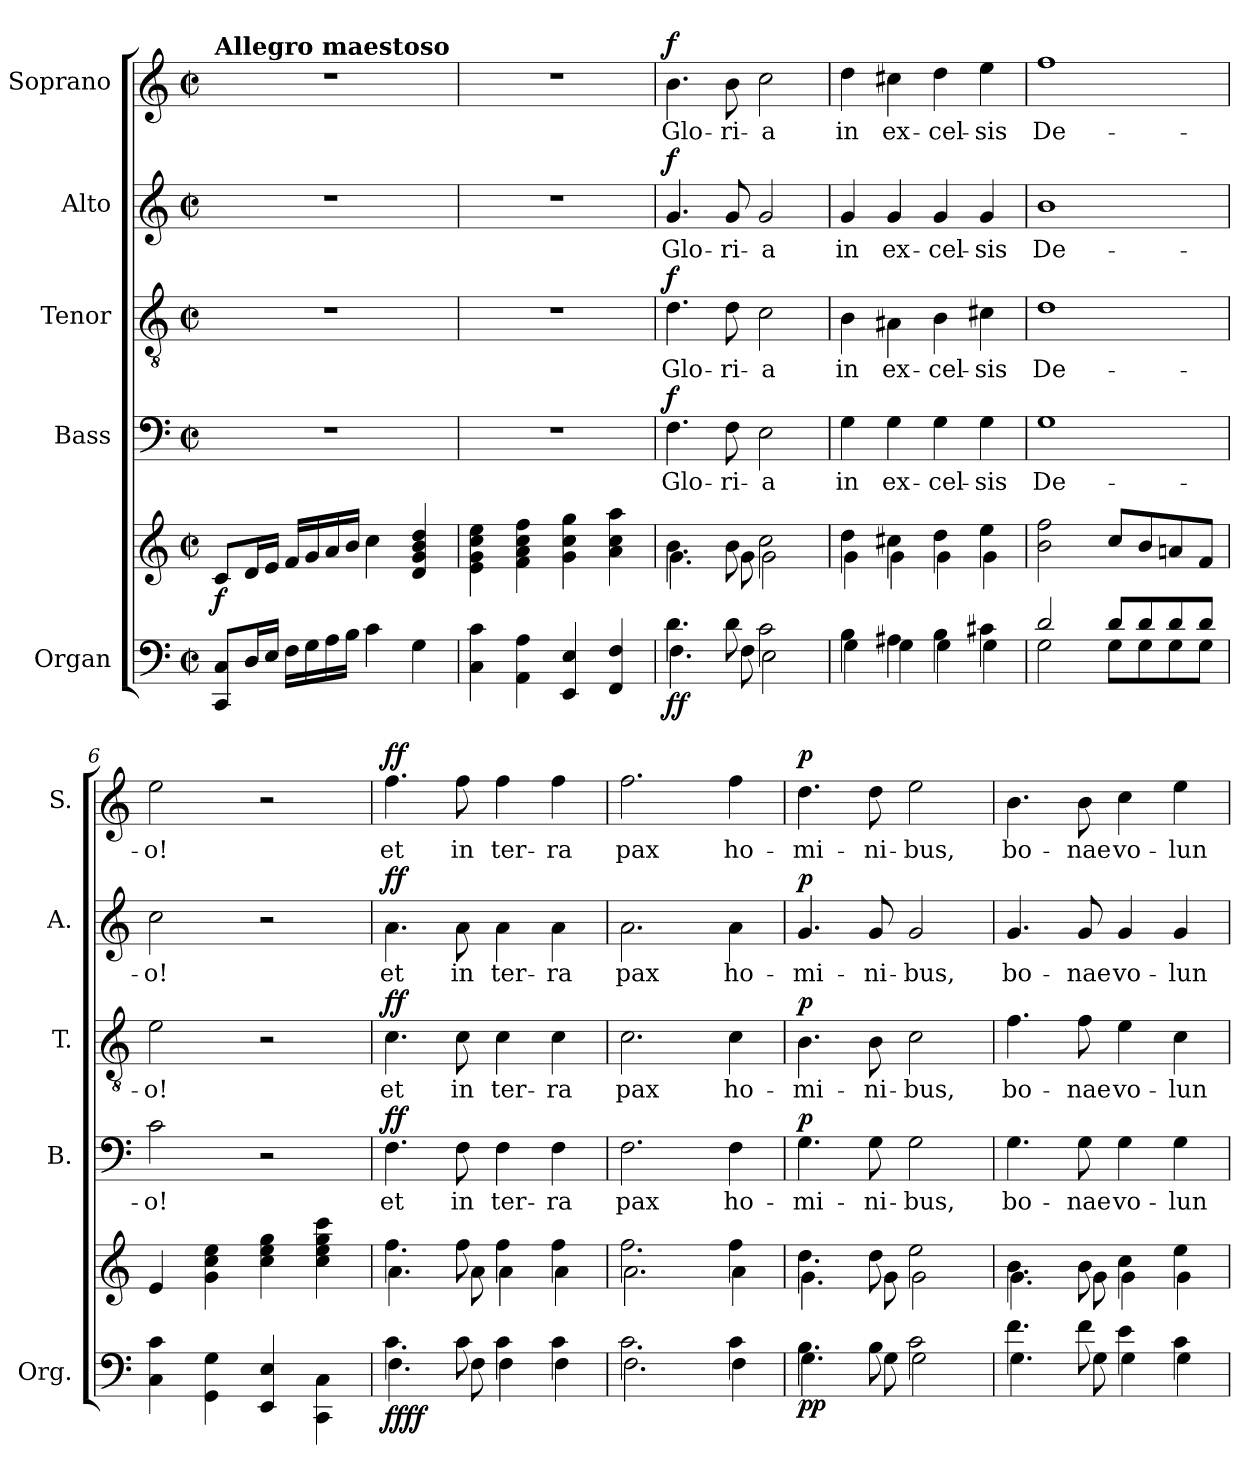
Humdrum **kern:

**kern	**kern	**dynam	**kern	**text	**dynam	**kern	**text	**dynam	**kern	**text	**dynam	**kern	**text	**dynam
*part5	*part5	*part5	*part4	*part4	*part4	*part3	*part3	*part3	*part2	*part2	*part2	*part1	*part1	*part1
*staff6	*staff5	*staff5/6	*staff4	*staff4	*staff4	*staff3	*staff3	*staff3	*staff2	*staff2	*staff2	*staff1	*staff1	*staff1
*I"Organ	*	*	*I"Bass	*	*	*I"Tenor	*	*	*I"Alto	*	*	*I"Soprano	*	*
*I'Org.	*	*	*I'B.	*	*	*I'T.	*	*	*I'A.	*	*	*I'S.	*	*
*clefF4	*clefG2	*	*clefF4	*	*	*clefGv2	*	*	*clefG2	*	*	*clefG2	*	*
*k[]	*k[]	*	*k[]	*	*	*k[]	*	*	*k[]	*	*	*k[]	*	*
*M4/4	*M4/4	*	*M4/4	*	*	*M4/4	*	*	*M4/4	*	*	*M4/4	*	*
*met(c|)	*met(c|)	*	*met(c|)	*	*	*met(c|)	*	*	*met(c|)	*	*	*met(c|)	*	*
=1	=1	=1	=1	=1	=1	=1	=1	=1	=1	=1	=1	=1	=1	=1
!	!	!	!	!	!	!	!	!	!	!	!	!LO:TX:a:B:t=Allegro maestoso	!	!
!	!	!LO:DY:b	!	!	!	!	!	!	!	!	!	!	!	!
8CC/ 8C/L	8c/L	f	1r	.	.	1r	.	.	1r	.	.	1r	.	.
16D/L	16d/L	.	.	.	.	.	.	.	.	.	.	.	.	.
16E/JJ	16e/JJ	.	.	.	.	.	.	.	.	.	.	.	.	.
16F\LL	16f/LL	.	.	.	.	.	.	.	.	.	.	.	.	.
16G\	16g/	.	.	.	.	.	.	.	.	.	.	.	.	.
16A\	16a/	.	.	.	.	.	.	.	.	.	.	.	.	.
16B\JJ	16b/JJ	.	.	.	.	.	.	.	.	.	.	.	.	.
4c\	4cc\	.	.	.	.	.	.	.	.	.	.	.	.	.
4G\	4d/ 4g/ 4b/ 4dd/	.	.	.	.	.	.	.	.	.	.	.	.	.
=2	=2	=2	=2	=2	=2	=2	=2	=2	=2	=2	=2	=2	=2	=2
4C\ 4c\	4e\ 4g\ 4cc\ 4ee\	.	1r	.	.	1r	.	.	1r	.	.	1r	.	.
4AA\ 4A\	4f\ 4a\ 4cc\ 4ff\	.	.	.	.	.	.	.	.	.	.	.	.	.
4EE/ 4E/	4g\ 4cc\ 4gg\	.	.	.	.	.	.	.	.	.	.	.	.	.
4FF/ 4F/	4a\ 4cc\ 4aa\	.	.	.	.	.	.	.	.	.	.	.	.	.
=3	=3	=3	=3	=3	=3	=3	=3	=3	=3	=3	=3	=3	=3	=3
*^	*^	*	*	*	*	*	*	*	*	*	*	*	*	*
!	!	!	!	!LO:DY:b=2	!	!LO:LY:b	!	!	!LO:LY:b	!	!	!LO:LY:b	!	!	!LO:LY:b	!
!	!	!	!	!LO:DY:n=1:b	!	!	!LO:DY:b	!	!	!LO:DY:b	!	!	!LO:DY:b	!	!	!LO:DY:b
4.d\	4.F\	4.b\	4.g\	f f	4.F\	Glo-	f	4.d\	Glo-	f	4.g/	Glo-	f	4.b\	Glo-	f
!	!	!	!	!	!	!LO:LY:b	!	!	!LO:LY:b	!	!	!LO:LY:b	!	!	!LO:LY:b	!
8d\	8F\	8b\	8g\	.	8F\	-ri-	.	8d\	-ri-	.	8g/	-ri-	.	8b\	-ri-	.
!	!	!	!	!	!	!LO:LY:b	!	!	!LO:LY:b	!	!	!LO:LY:b	!	!	!LO:LY:b	!
2c\	2E\	2cc\	2g\	.	2E\	-a	.	2c\	-a	.	2g/	-a	.	2cc\	-a	.
=4	=4	=4	=4	=4	=4	=4	=4	=4	=4	=4	=4	=4	=4	=4	=4	=4
!	!	!	!	!	!	!LO:LY:b	!	!	!LO:LY:b	!	!	!LO:LY:b	!	!	!LO:LY:b	!
4B\	4G\	4dd\	4g\	.	4G\	in	.	4B\	in	.	4g/	in	.	4dd\	in	.
!	!	!	!	!	!	!LO:LY:b	!	!	!LO:LY:b	!	!	!LO:LY:b	!	!	!LO:LY:b	!
4A#X\	4G\	4cc#X\	4g\	.	4G\	ex-	.	4A#X\	ex-	.	4g/	ex-	.	4cc#X\	ex-	.
!	!	!	!	!	!	!LO:LY:b	!	!	!LO:LY:b	!	!	!LO:LY:b	!	!	!LO:LY:b	!
4B\	4G\	4dd\	4g\	.	4G\	-cel-	.	4B\	-cel-	.	4g/	-cel-	.	4dd\	-cel-	.
!	!	!	!	!	!	!LO:LY:b	!	!	!LO:LY:b	!	!	!LO:LY:b	!	!	!LO:LY:b	!
4c#X\	4G\	4ee\	4g\	.	4G\	-sis	.	4c#X\	-sis	.	4g/	-sis	.	4ee\	-sis	.
=5	=5	=5	=5	=5	=5	=5	=5	=5	=5	=5	=5	=5	=5	=5	=5	=5
!	!	!	!	!	!	!LO:LY:b	!	!	!LO:LY:b	!	!	!LO:LY:b	!	!	!LO:LY:b	!
*	*	*v	*v	*	*	*	*	*	*	*	*	*	*	*	*	*
2d/	2G\	2b\ 2ff\	.	1G	De-	.	1d	De-	.	1b	De-	.	1ff	De-	.
8d/L	8G\L	8cc/L	.	.	.	.	.	.	.	.	.	.	.	.	.
8d/	8G\	8b/	.	.	.	.	.	.	.	.	.	.	.	.	.
8d/	8G\	8an/	.	.	.	.	.	.	.	.	.	.	.	.	.
8d/J	8G\J	8f/J	.	.	.	.	.	.	.	.	.	.	.	.	.
=6	=6	=6	=6	=6	=6	=6	=6	=6	=6	=6	=6	=6	=6	=6	=6
!	!	!	!	!	!LO:LY:b	!	!	!LO:LY:b	!	!	!LO:LY:b	!	!	!LO:LY:b	!
*v	*v	*	*	*	*	*	*	*	*	*	*	*	*	*	*
4C\ 4c\	4e/	.	2c\	-o!	.	2e\	-o!	.	2cc\	-o!	.	2ee\	-o!	.
4GG\ 4G\	4g\ 4cc\ 4ee\	.	.	.	.	.	.	.	.	.	.	.	.	.
4EE/ 4E/	4cc\ 4ee\ 4gg\	.	2r	.	.	2r	.	.	2r	.	.	2r	.	.
4CC\ 4C\	4cc\ 4ee\ 4gg\ 4ccc\	.	.	.	.	.	.	.	.	.	.	.	.	.
!!LO:LB:g=z
=7	=7	=7	=7	=7	=7	=7	=7	=7	=7	=7	=7	=7	=7	=7
*^	*^	*	*	*	*	*	*	*	*	*	*	*	*	*
!	!	!	!	!LO:DY:b=2	!	!LO:LY:b	!	!	!LO:LY:b	!	!	!LO:LY:b	!	!	!LO:LY:b	!
!	!	!	!	!LO:DY:n=1:b	!	!	!LO:DY:b	!	!	!LO:DY:b	!	!	!LO:DY:b	!	!	!LO:DY:b
4.c\	4.F\	4.ff\	4.a\	ff ff	4.F\	et	ff	4.c\	et	ff	4.a\	et	ff	4.ff\	et	ff
!	!	!	!	!	!	!LO:LY:b	!	!	!LO:LY:b	!	!	!LO:LY:b	!	!	!LO:LY:b	!
8c\	8F\	8ff\	8a\	.	8F\	in	.	8c\	in	.	8a\	in	.	8ff\	in	.
!	!	!	!	!	!	!LO:LY:b	!	!	!LO:LY:b	!	!	!LO:LY:b	!	!	!LO:LY:b	!
4c\	4F\	4ff\	4a\	.	4F\	ter-	.	4c\	ter-	.	4a\	ter-	.	4ff\	ter-	.
!	!	!	!	!	!	!LO:LY:b	!	!	!LO:LY:b	!	!	!LO:LY:b	!	!	!LO:LY:b	!
4c\	4F\	4ff\	4a\	.	4F\	-ra	.	4c\	-ra	.	4a\	-ra	.	4ff\	-ra	.
=8	=8	=8	=8	=8	=8	=8	=8	=8	=8	=8	=8	=8	=8	=8	=8	=8
!	!	!	!	!	!	!LO:LY:b	!	!	!LO:LY:b	!	!	!LO:LY:b	!	!	!LO:LY:b	!
2.c\	2.F\	2.ff\	2.a\	.	2.F\	pax	.	2.c\	pax	.	2.a\	pax	.	2.ff\	pax	.
!	!	!	!	!	!	!LO:LY:b	!	!	!LO:LY:b	!	!	!LO:LY:b	!	!	!LO:LY:b	!
4c\	4F\	4ff\	4a\	.	4F\	ho-	.	4c\	ho-	.	4a\	ho-	.	4ff\	ho-	.
=9	=9	=9	=9	=9	=9	=9	=9	=9	=9	=9	=9	=9	=9	=9	=9	=9
!	!	!	!	!LO:DY:b=2	!	!LO:LY:b	!	!	!LO:LY:b	!	!	!LO:LY:b	!	!	!LO:LY:b	!
!	!	!	!	!LO:DY:n=1:b	!	!	!LO:DY:b	!	!	!LO:DY:b	!	!	!LO:DY:b	!	!	!LO:DY:b
4.B\	4.G\	4.dd\	4.g\	p p	4.G\	-mi-	p	4.B\	-mi-	p	4.g/	-mi-	p	4.dd\	-mi-	p
!	!	!	!	!	!	!LO:LY:b	!	!	!LO:LY:b	!	!	!LO:LY:b	!	!	!LO:LY:b	!
8B\	8G\	8dd\	8g\	.	8G\	-ni-	.	8B\	-ni-	.	8g/	-ni-	.	8dd\	-ni-	.
!	!	!	!	!	!	!LO:LY:b	!	!	!LO:LY:b	!	!	!LO:LY:b	!	!	!LO:LY:b	!
2c\	2G\	2ee\	2g\	.	2G\	-bus,	.	2c\	-bus,	.	2g/	-bus,	.	2ee\	-bus,	.
=10	=10	=10	=10	=10	=10	=10	=10	=10	=10	=10	=10	=10	=10	=10	=10	=10
!	!	!	!	!	!	!LO:LY:b	!	!	!LO:LY:b	!	!	!LO:LY:b	!	!	!LO:LY:b	!
4.f\	4.G\	4.b\	4.g\	.	4.G\	bo-	.	4.f\	bo-	.	4.g/	bo-	.	4.b\	bo-	.
!	!	!	!	!	!	!LO:LY:b	!	!	!LO:LY:b	!	!	!LO:LY:b	!	!	!LO:LY:b	!
8f\	8G\	8b\	8g\	.	8G\	-nae	.	8f\	-nae	.	8g/	-nae	.	8b\	-nae	.
!	!	!	!	!	!	!LO:LY:b	!	!	!LO:LY:b	!	!	!LO:LY:b	!	!	!LO:LY:b	!
4e\	4G\	4cc\	4g\	.	4G\	vo-	.	4e\	vo-	.	4g/	vo-	.	4cc\	vo-	.
!	!	!	!	!	!	!LO:LY:b	!	!	!LO:LY:b	!	!	!LO:LY:b	!	!	!LO:LY:b	!
4c\	4G\	4ee\	4g\	.	4G\	-lun-	.	4c\	-lun-	.	4g/	-lun-	.	4ee\	-lun-	.
*v	*v	*	*	*	*	*	*	*	*	*	*	*	*	*	*	*
*	*v	*v	*	*	*	*	*	*	*	*	*	*	*	*	*
=	=	=	=	=	=	=	=	=	=	=	=	=	=	=
*-	*-	*-	*-	*-	*-	*-	*-	*-	*-	*-	*-	*-	*-	*-
